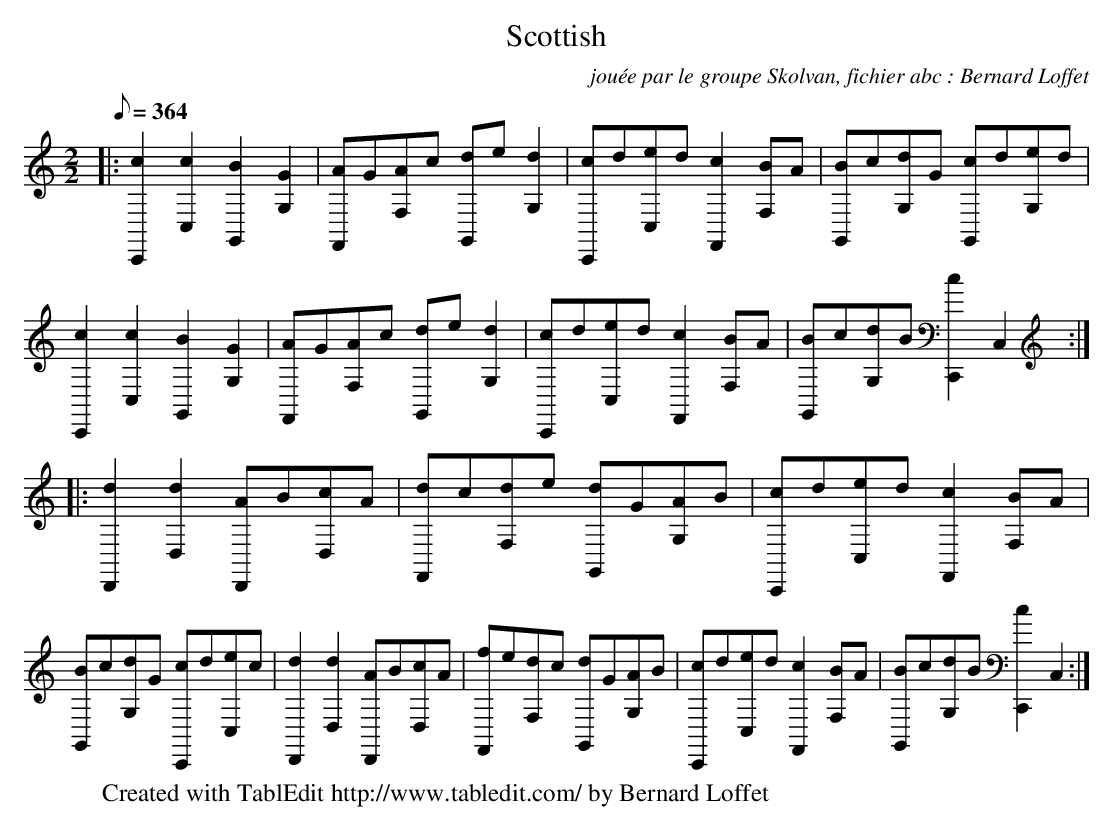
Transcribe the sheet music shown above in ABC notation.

X:1
T:Scottish
C:jouée par le groupe Skolvan, fichier abc : Bernard Loffet
L:1/8
Q:364
K:C
M:2/2
|: [c2C,,2][c2C,2] [B2G,,2][G2G,2] | [AF,,]G[AF,]c [dG,,]e[d2G,2] | [cC,,]d[eC,]d [c2F,,2][BF,]A | \
 [BG,,]c[dG,]G [cG,,]d[eG,]d | [c2C,,2][c2C,2] [B2G,,2][G2G,2] | [AF,,]G[AF,]c [dG,,]e[d2G,2] | \
 [cC,,]d[eC,]d [c2F,,2][BF,]A | [BG,,]c[dG,]B [c2C,,2]C,2 :|: [d2D,,2][d2D,2] [AD,,]B[cD,]A | \
 [dF,,]c[dF,]e [dG,,]G[AG,]B | [cC,,]d[eC,]d [c2F,,2][BF,]A | [BG,,]c[dG,]G [cC,,]d[eC,]c | \
 [d2D,,2][d2D,2] [AD,,]B[cD,]A | [fF,,]e[dF,]c [dG,,]G[AG,]B | [cC,,]d[eC,]d [c2F,,2][BF,]A | \
 [BG,,]c[dG,]B [c2C,,2]C,2 :| \
W:Created with TablEdit http://www.tabledit.com/ by Bernard Loffet
